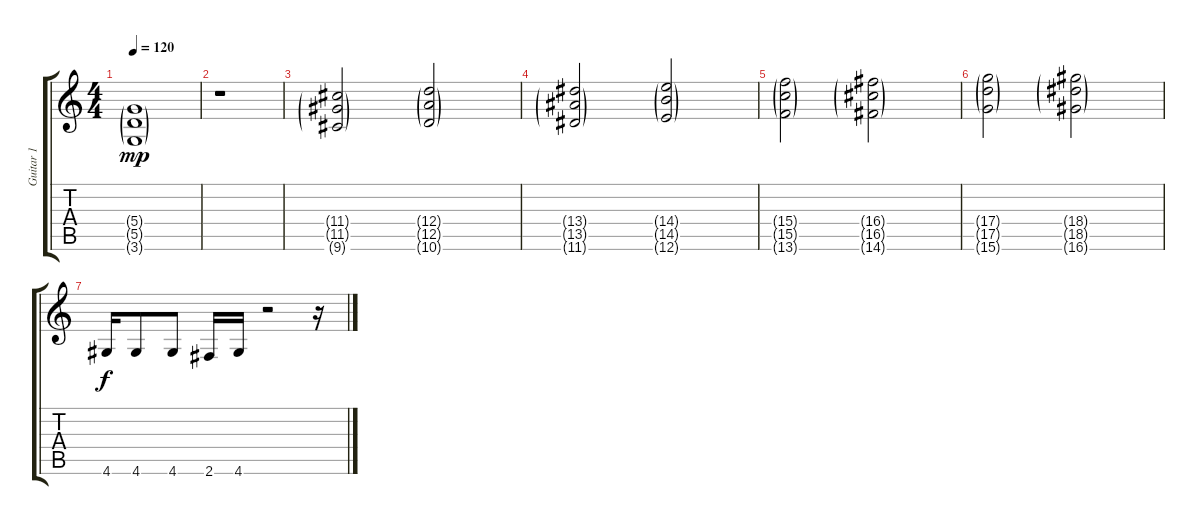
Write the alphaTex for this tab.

\track ("Guitar 1" "Guitar 1") {instrument overdrivenguitar}
\staff {score tabs}
\tuning (E4 B3 G3 D3 A2 E2) {hide}
\ts (4 4)
\tempo 120
\clef g2
\ks c
(5.4{g} 5.5{g} 3.6{g}).1{dy mp} |
r.1 |
(11.4{g} 11.5{g} 9.6{g}).2 (12.4{g} 12.5{g} 10.6{g}).2 |
(13.4{g} 13.5{g} 11.6{g}).2 (14.4{g} 14.5{g} 12.6{g}).2 |
(15.4{g} 15.5{g} 13.6{g}).2 (16.4{g} 16.5{g} 14.6{g}).2 |
(17.4{g} 17.5{g} 15.6{g}).2 (18.4{g} 18.5{g} 16.6{g}).2 |
4.6.16{dy f} 4.6.8 4.6.8 2.6.16 4.6.16 r.2 r.16
